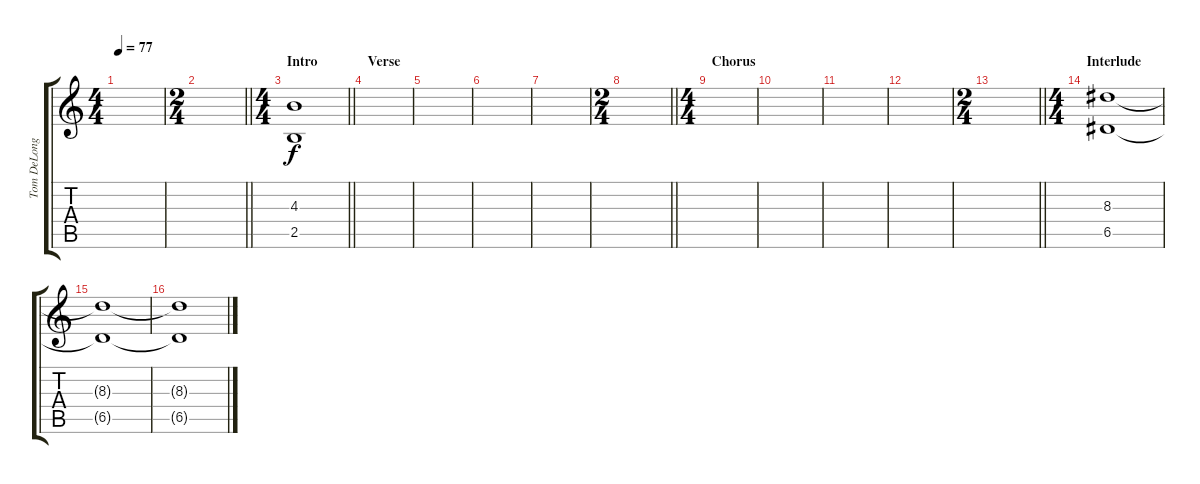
\track ("Tom DeLonge (Standard 2)" "Tom DeLong") {instrument distortionguitar}
\staff {score tabs}
\tuning (E4 B3 G3 D3 A2 E2) {hide}
\ts (4 4)
\tempo 77
\clef g2
\ks c
|
\ts (2 4)
\barLineRight lightlight
|
\ts (4 4)
\section ("" "Intro")
\barLineRight lightlight
(4.3 2.5).1{volume 12} |
\section ("" "Verse")
|
|
|
|
\ts (2 4)
\barLineRight lightlight
|
\ts (4 4)
\section ("" "Chorus")
|
|
|
|
\ts (2 4)
\barLineRight lightlight
|
\ts (4 4)
\section ("" "Interlude")
(8.3 6.5).1{volume 13} |
(8.3{t} 6.5{t}).1{volume 0} |
(8.3{t} 6.5{t}).1
